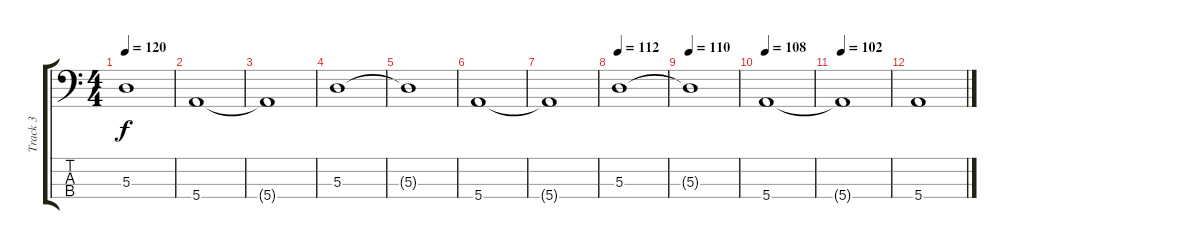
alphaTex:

\track ("Track 3" "Track 3") {instrument electricbassfinger}
\staff {score tabs}
\tuning (G2 D2 A1 E1) {hide}
\ts (4 4)
\tempo 120
\clef f4
\ks c
5.3{t}.1{dy f} |
5.4.1 |
5.4{t}.1 |
5.3.1 |
5.3{t}.1 |
5.4.1 |
5.4{t}.1 |
\tempo 112
5.3.1 |
\tempo 110
5.3{t}.1 |
\tempo 108
5.4.1 |
\tempo 102
5.4{t}.1 |
5.4.1
